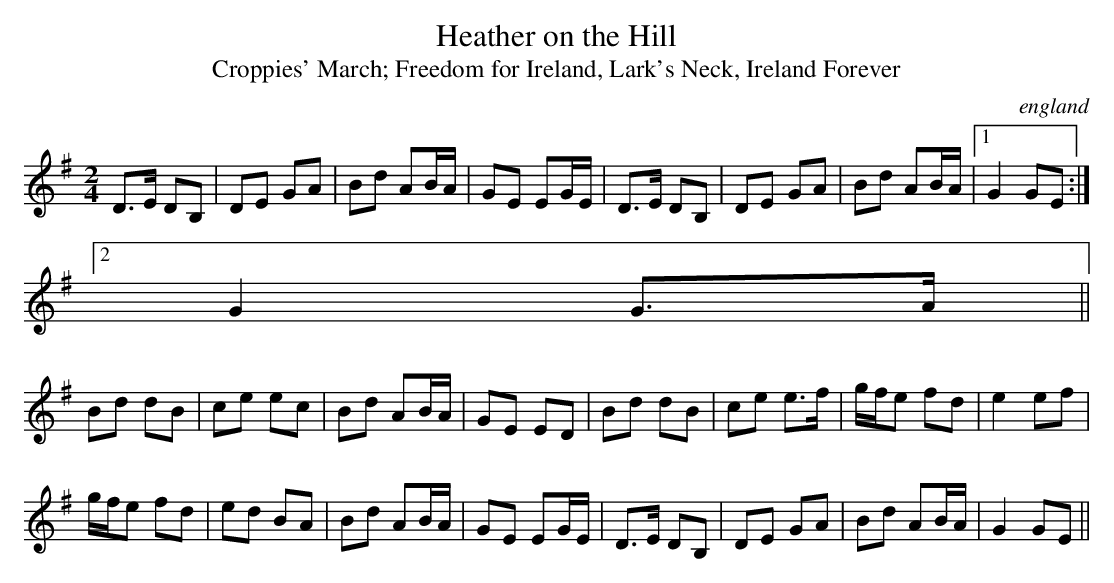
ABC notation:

X:1
T:Heather on the Hill
T:Croppies' March; Freedom for Ireland, Lark's Neck, Ireland Forever
O:england
M:2/4
L:1/8
K:G
D>E DB,|DE GA|Bd AB/2A/2|GE EG/2E/2|D>E DB,|DE GA|Bd AB/2A/2|1 G2 GE:|2
G2 G>A||
Bd dB|ce ec|Bd AB/2A/2|GE ED|Bd dB|ce e>f|g/2f/2e fd|e2 ef|
g/2f/2e fd|ed BA|Bd AB/2A/2|GE EG/2E/2|D>E DB,|DE GA|Bd AB/2A/2|G2 GE||
